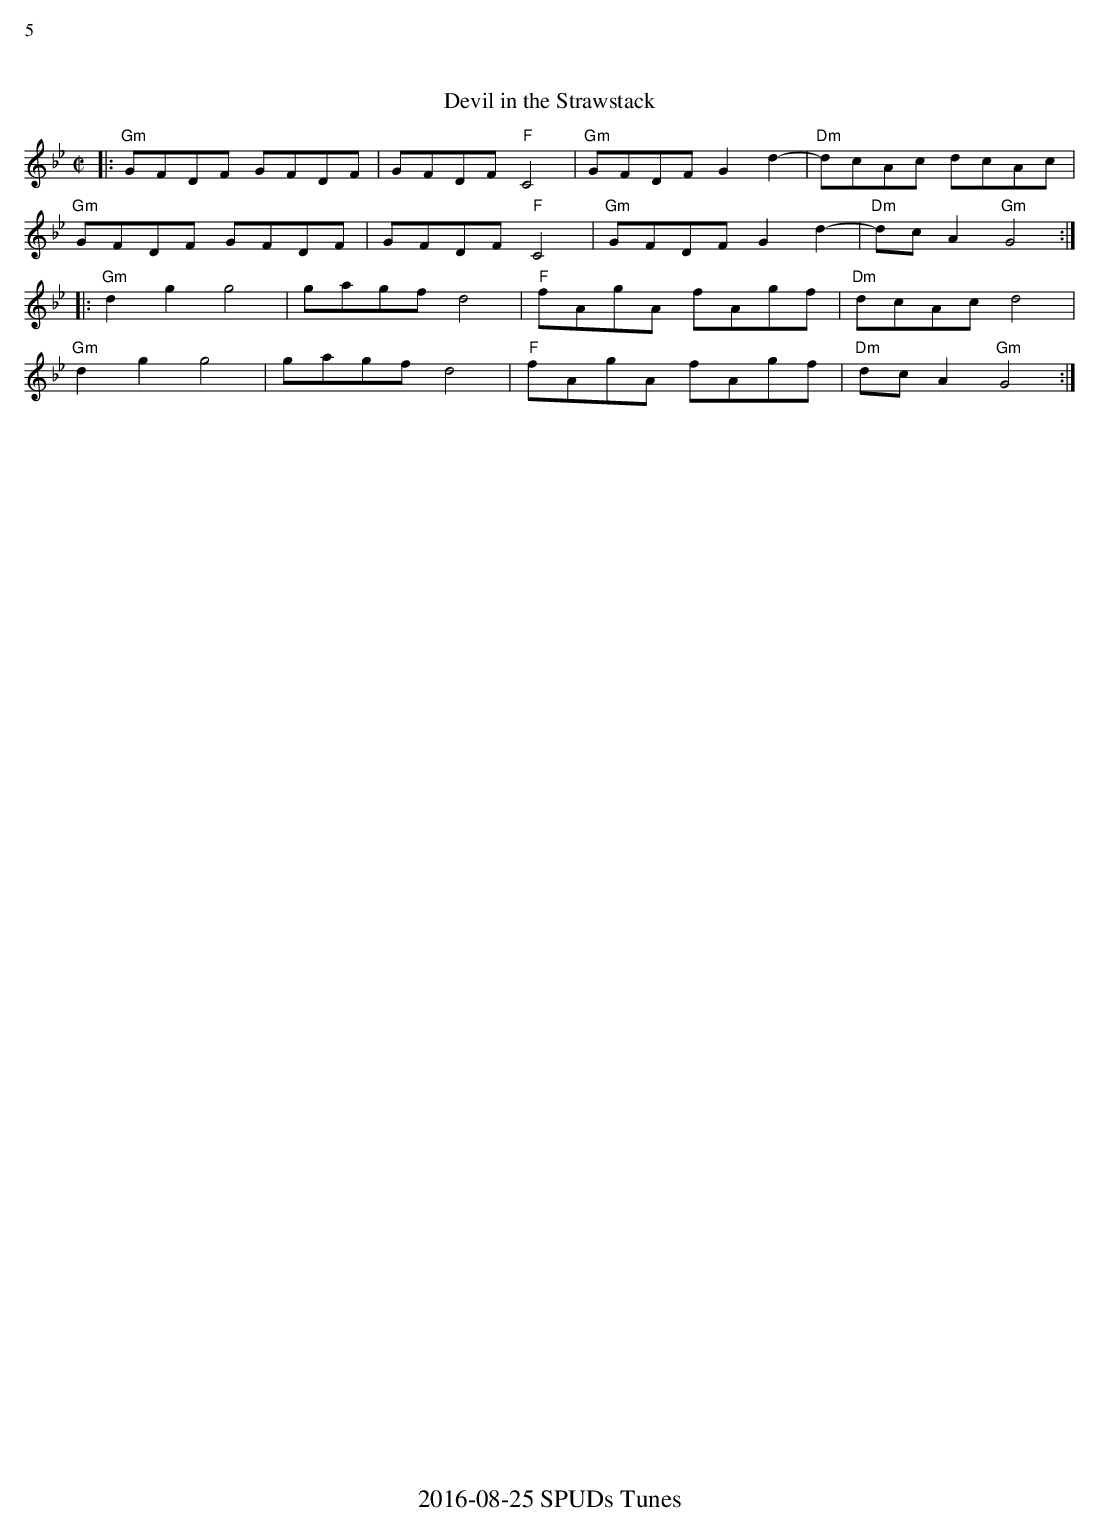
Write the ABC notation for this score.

X:1
%%text 5
T:Devil in the Strawstack
M:C|
L:1/8
K:Gm
|:"Gm"GFDF GFDF|GFDF "F"C4|"Gm"GFDF G2 d2-|"Dm"dcAc dcAc|
"Gm"GFDF GFDF|GFDF "F"C4|"Gm"GFDF G2 d2-|"Dm"dcA2 "Gm"G4:|
|:"Gm"d2g2g4|gagf d4|"F"fAgA fAgf|"Dm"dcAc d4|
"Gm"d2g2g4|gagf d4|"F"fAgA fAgf|"Dm"dcA2 "Gm"G4:|
